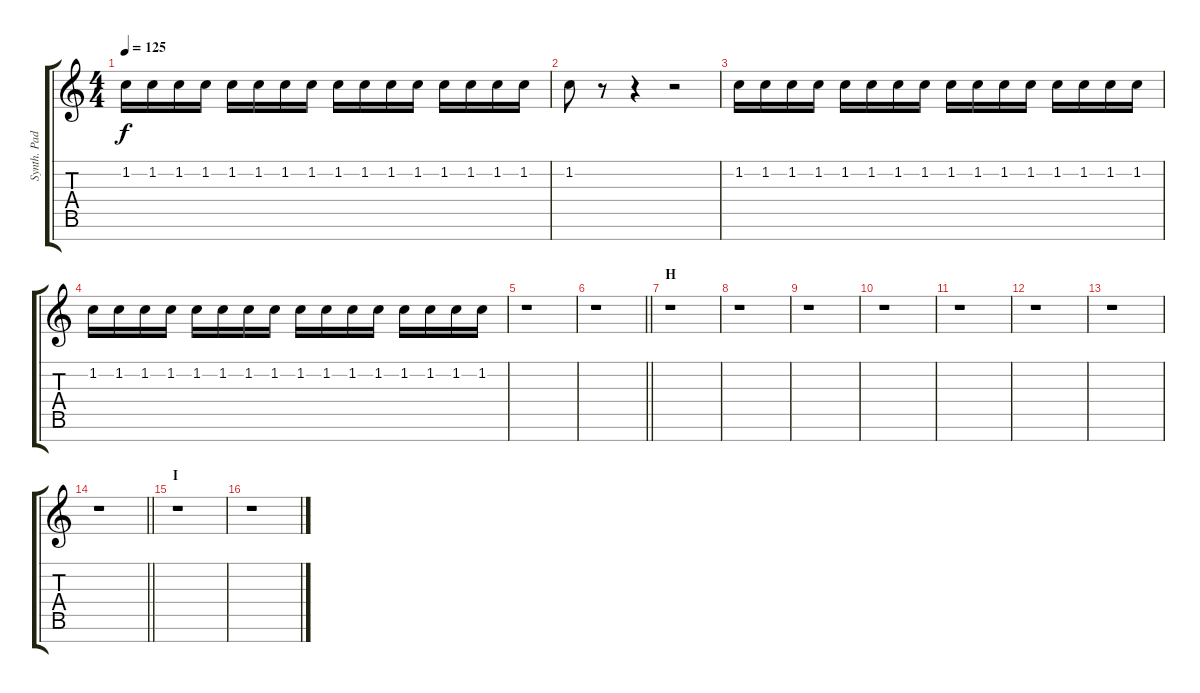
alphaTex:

\track ("Synth. Pad II" "Synth. Pad") {instrument pad1newage}
\staff {score tabs}
\tuning (E5 B4 G4 D4 A3 E3 B2) {hide}
\ts (4 4)
\tempo 125
\clef g2
\ks c
1.2.16{dy f} 1.2.16 1.2.16 1.2.16 1.2.16 1.2.16 1.2.16 1.2.16 1.2.16 1.2.16 1.2.16 1.2.16 1.2.16 1.2.16 1.2.16 1.2.16 |
1.2.8 r.8 r.4 r.2 |
1.2.16 1.2.16 1.2.16 1.2.16 1.2.16 1.2.16 1.2.16 1.2.16 1.2.16 1.2.16 1.2.16 1.2.16 1.2.16 1.2.16 1.2.16 1.2.16 |
1.2.16 1.2.16 1.2.16 1.2.16 1.2.16 1.2.16 1.2.16 1.2.16 1.2.16 1.2.16 1.2.16 1.2.16 1.2.16 1.2.16 1.2.16 1.2.16 |
r.1 |
\barLineRight lightlight
r.1 |
\section ("" "H")
r.1 |
r.1 |
r.1 |
r.1 |
r.1 |
r.1 |
r.1 |
\barLineRight lightlight
r.1 |
\section ("" "I")
r.1 |
r.1
